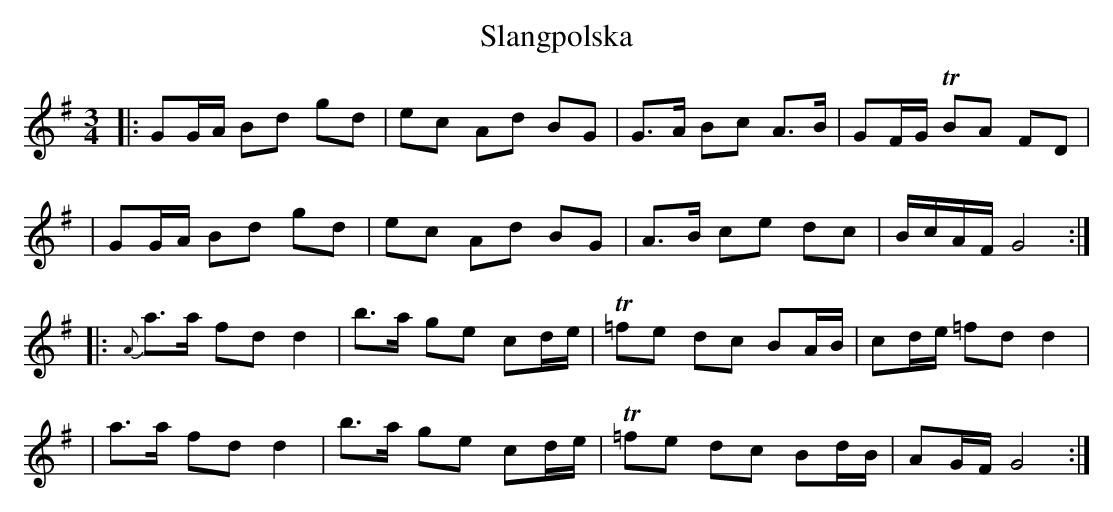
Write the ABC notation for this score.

X:1
T: Sl\angpolska
M: 3/4
L: 1/8
K: G
|: GG/A/ Bd gd | ec Ad BG | G>A Bc A>B | GF/G/ TBA FD |
|  GG/A/ Bd gd | ec Ad BG | A>B ce dc | B/c/A/F/ G4 :|
|: {A}a>a fd d2 | b>a ge cd/e/ | T=fe dc BA/B/ | cd/e/ =fd d2 |
|  a>a fd d2 | b>a ge cd/e/ | T=fe dc Bd/B/ | AG/F/ G4 :|
